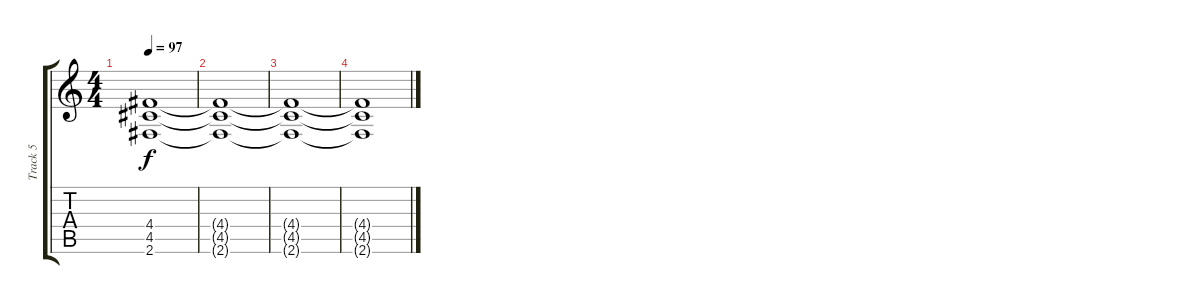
\track ("Track 5" "Track 5") {instrument overdrivenguitar}
\staff {score tabs}
\tuning (E4 B3 G3 D3 A2 E2) {hide}
\ts (4 4)
\tempo 97
\clef g2
\ks c
(4.4{t} 4.5{t} 2.6{t}).1{dy f} |
(4.4{t} 4.5{t} 2.6{t}).1 |
(4.4{t} 4.5{t} 2.6{t}).1 |
(4.4{t} 4.5{t} 2.6{t}).1
